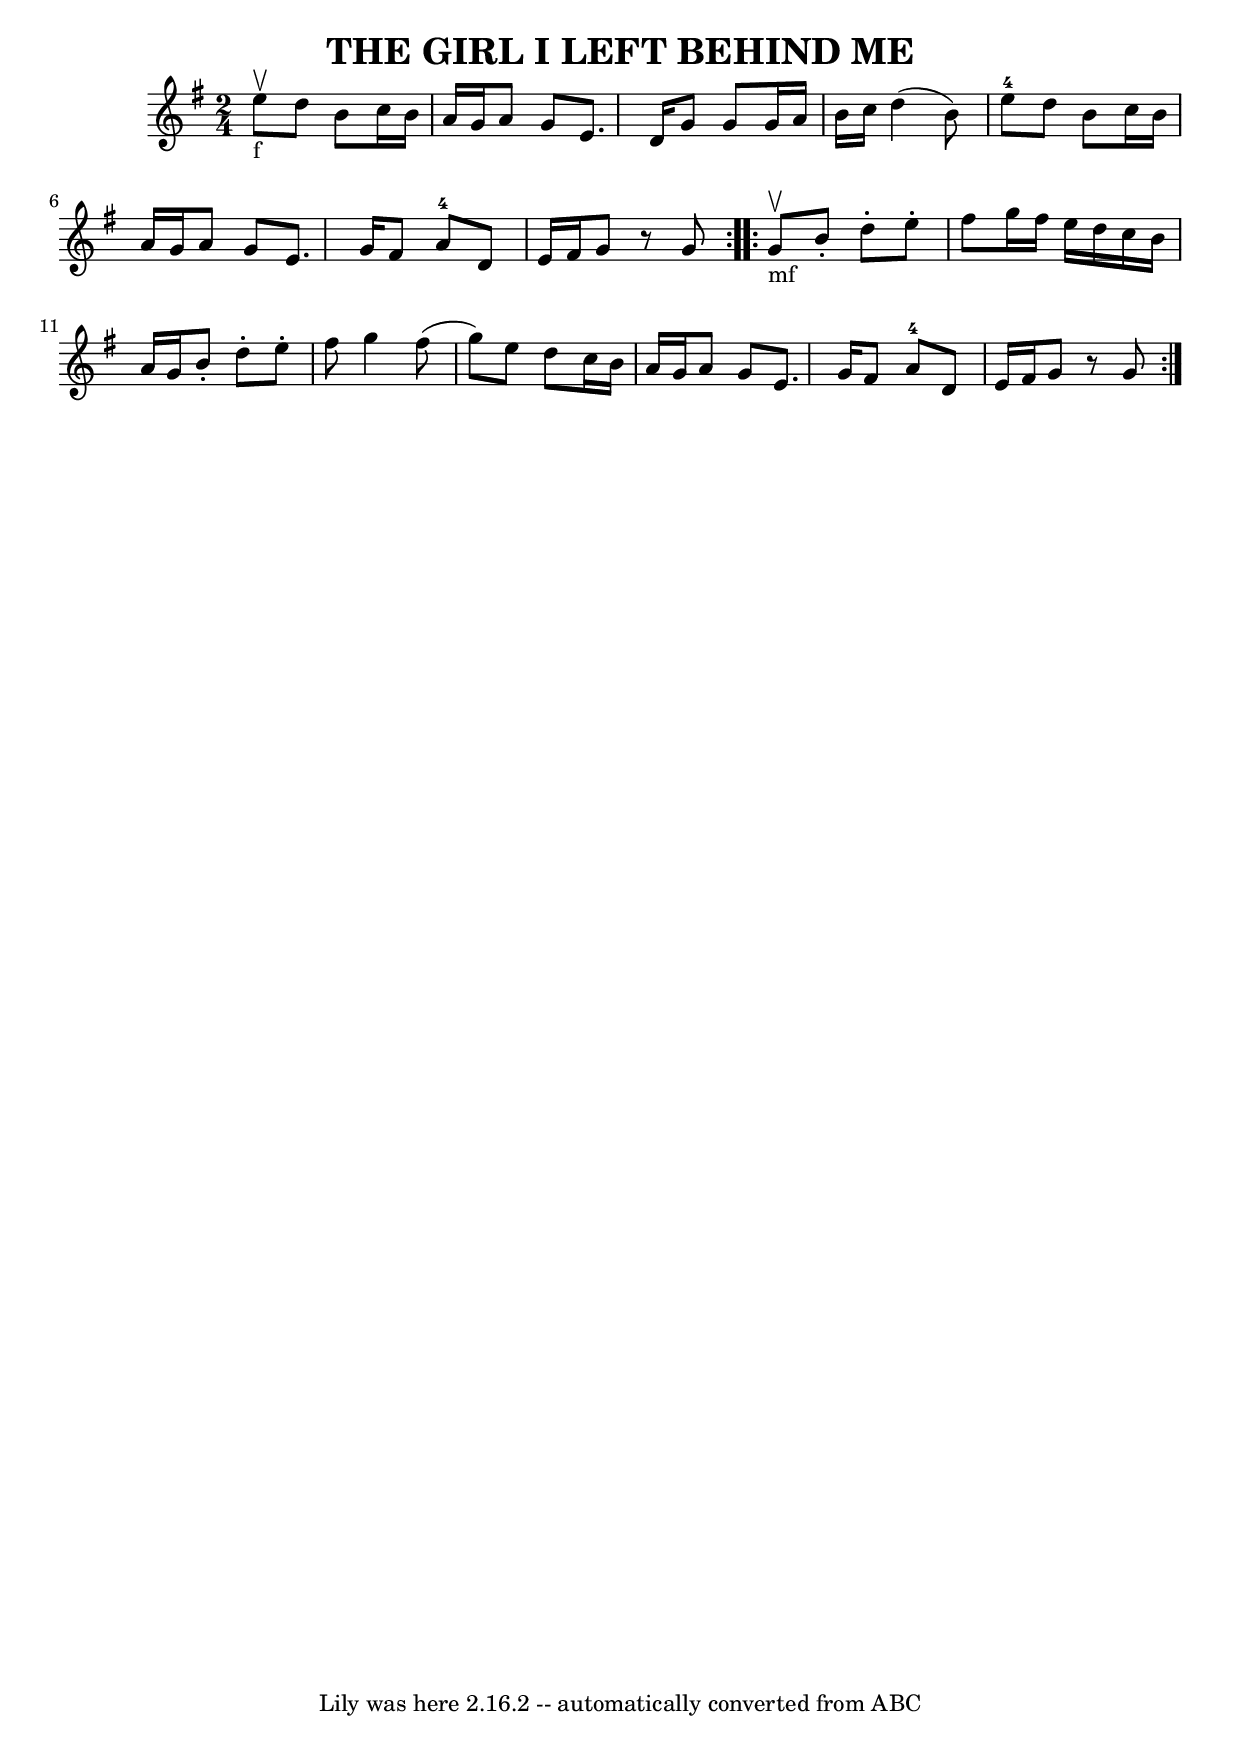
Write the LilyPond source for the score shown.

\version "2.16.2"
\include "Mammoth.ily"
\header {
  %% book = "Ryan's Mammoth Collection of Fiddle Tunes"
  crossRefNumber = "1"
  footnotes = ""
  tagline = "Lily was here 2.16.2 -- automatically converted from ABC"
  title = "THE GIRL I LEFT BEHIND ME"

}
voicedefault =  {



  \repeat volta 2 {

    \time 2/4 
    \key g \major
    e''8_"f"^\upbow       |
    d''8 b'8    
    c''16 b'16 a'16 g'16    |
    a'8 g'8 e'8. d'16     |
    g'8 g'8 g'16 a'16 b'16 c''16    |
    d''4 (
    b'8) e''8-4       |
    d''8 b'8 c''16 b'16 a'16    
    g'16    |
    a'8 g'8 e'8. g'16    |
    fis'8 a'8-4   
    d'8 e'16 fis'16    |
    g'8    r8 g'8    
  }     
  \repeat volta 2 {
    
    g'8_"mf"^\upbow       |
    b'8-. d''8-. e''8-. fis''8     |
    g''16 fis''16 e''16 d''16 c''16 b'16 a'16 g'16   |
    b'8-. d''8-. e''8-. fis''8    |
    g''4 fis''8 (
    g''8)       |
    e''8 d''8 c''16 b'16 a'16 g'16     |
    a'8 g'8 e'8. g'16    |
    fis'8 a'8-4 d'8    
    e'16 fis'16    |
    g'8    r8 g'8    
  }   

}

\score{
  <<

    \context Staff="default"
    {
      \voicedefault 
      
    }

  >>
  \layout {
    
  }
  \midi {
  }

}
